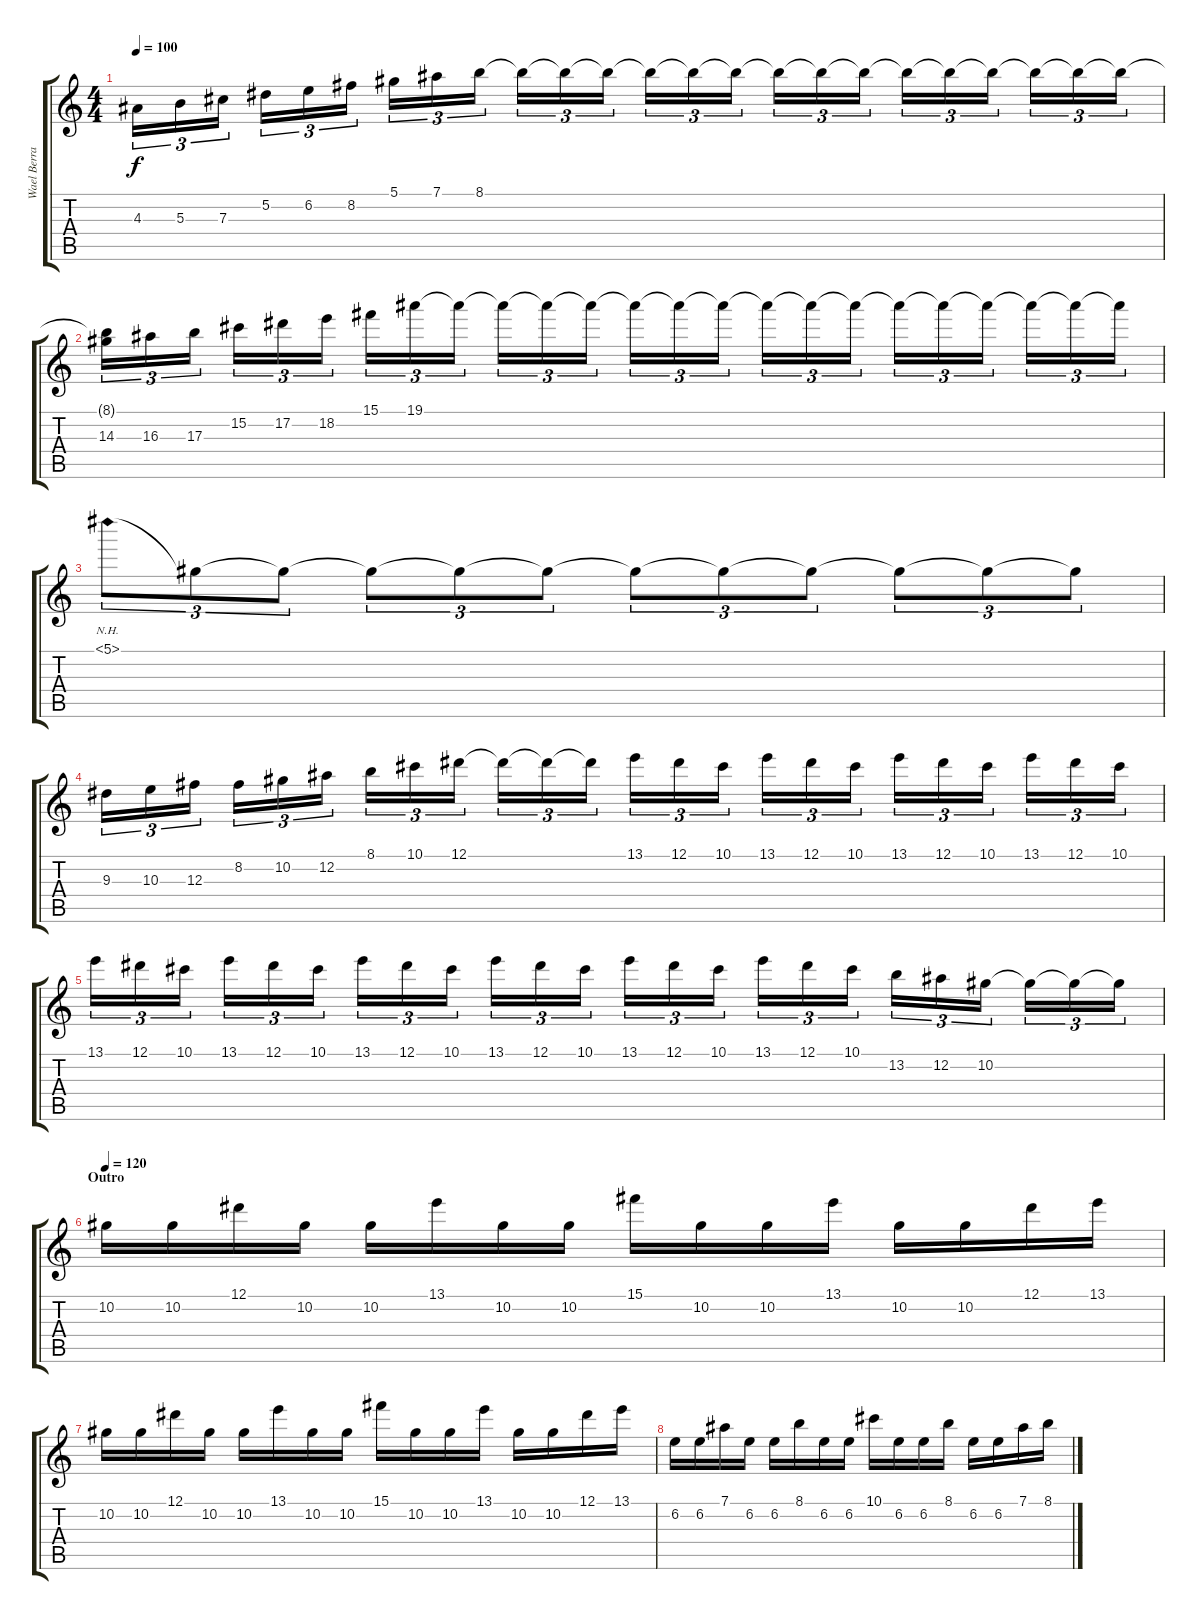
\track ("Wael Berrais" "Wael Berra") {instrument distortionguitar}
\staff {score tabs}
\tuning (Eb4 Bb3 Gb3 Db3 Ab2 Eb2) {hide}
\ts (4 4)
\tempo 100
\clef g2
\ks c
4.3.16{tu (3 2) dy f} 5.3.16{tu (3 2)} 7.3.16{tu (3 2)} 5.2.16{tu (3 2)} 6.2.16{tu (3 2)} 8.2.16{tu (3 2)} 5.1.16{tu (3 2)} 7.1.16{tu (3 2)} 8.1.16{tu (3 2)} 8.1{t}.16{tu (3 2)} 8.1{t}.16{tu (3 2)} 8.1{t}.16{tu (3 2)} 8.1{t}.16{tu (3 2)} 8.1{t}.16{tu (3 2)} 8.1{t}.16{tu (3 2)} 8.1{t}.16{tu (3 2)} 8.1{t}.16{tu (3 2)} 8.1{t}.16{tu (3 2)} 8.1{t}.16{tu (3 2)} 8.1{t}.16{tu (3 2)} 8.1{t}.16{tu (3 2)} 8.1{t}.16{tu (3 2)} 8.1{t}.16{tu (3 2)} 8.1{t}.16{tu (3 2)} |
(8.1{t} 14.3).16{tu (3 2)} 16.3.16{tu (3 2)} 17.3.16{tu (3 2)} 15.2.16{tu (3 2)} 17.2.16{tu (3 2)} 18.2.16{tu (3 2)} 15.1.16{tu (3 2)} 19.1.16{tu (3 2)} 19.1{t}.16{tu (3 2)} 19.1{t}.16{tu (3 2)} 19.1{t}.16{tu (3 2)} 19.1{t}.16{tu (3 2)} 19.1{t}.16{tu (3 2)} 19.1{t}.16{tu (3 2)} 19.1{t}.16{tu (3 2)} 19.1{t}.16{tu (3 2)} 19.1{t}.16{tu (3 2)} 19.1{t}.16{tu (3 2)} 19.1{t}.16{tu (3 2)} 19.1{t}.16{tu (3 2)} 19.1{t}.16{tu (3 2)} 19.1{t}.16{tu (3 2)} 19.1{t}.16{tu (3 2)} 19.1{t}.16{tu (3 2)} |
5.1{nh}.8{tu (3 2)} 5.1{t}.8{tu (3 2)} 5.1{t}.8{tu (3 2)} 5.1{t}.8{tu (3 2)} 5.1{t}.8{tu (3 2)} 5.1{t}.8{tu (3 2)} 5.1{t}.8{tu (3 2)} 5.1{t}.8{tu (3 2)} 5.1{t}.8{tu (3 2)} 5.1{t}.8{tu (3 2)} 5.1{t}.8{tu (3 2)} 5.1{t}.8{tu (3 2)} |
9.3.16{tu (3 2)} 10.3.16{tu (3 2)} 12.3.16{tu (3 2)} 8.2.16{tu (3 2)} 10.2.16{tu (3 2)} 12.2.16{tu (3 2)} 8.1.16{tu (3 2)} 10.1.16{tu (3 2)} 12.1.16{tu (3 2)} 12.1{t}.16{tu (3 2)} 12.1{t}.16{tu (3 2)} 12.1{t}.16{tu (3 2)} 13.1.16{tu (3 2)} 12.1.16{tu (3 2)} 10.1.16{tu (3 2)} 13.1.16{tu (3 2)} 12.1.16{tu (3 2)} 10.1.16{tu (3 2)} 13.1.16{tu (3 2)} 12.1.16{tu (3 2)} 10.1.16{tu (3 2)} 13.1.16{tu (3 2)} 12.1.16{tu (3 2)} 10.1.16{tu (3 2)} |
13.1.16{tu (3 2)} 12.1.16{tu (3 2)} 10.1.16{tu (3 2)} 13.1.16{tu (3 2)} 12.1.16{tu (3 2)} 10.1.16{tu (3 2)} 13.1.16{tu (3 2)} 12.1.16{tu (3 2)} 10.1.16{tu (3 2)} 13.1.16{tu (3 2)} 12.1.16{tu (3 2)} 10.1.16{tu (3 2)} 13.1.16{tu (3 2)} 12.1.16{tu (3 2)} 10.1.16{tu (3 2)} 13.1.16{tu (3 2)} 12.1.16{tu (3 2)} 10.1.16{tu (3 2)} 13.2.16{tu (3 2)} 12.2.16{tu (3 2)} 10.2.16{tu (3 2)} 10.2{t}.16{tu (3 2)} 10.2{t}.16{tu (3 2)} 10.2{t}.16{tu (3 2)} |
\section ("" "Outro")
\tempo 120
10.2.16 10.2.16 12.1.16 10.2.16 10.2.16 13.1.16 10.2.16 10.2.16 15.1.16 10.2.16 10.2.16 13.1.16 10.2.16 10.2.16 12.1.16 13.1.16 |
10.2.16 10.2.16 12.1.16 10.2.16 10.2.16 13.1.16 10.2.16 10.2.16 15.1.16 10.2.16 10.2.16 13.1.16 10.2.16 10.2.16 12.1.16 13.1.16 |
6.2.16 6.2.16 7.1.16 6.2.16 6.2.16 8.1.16 6.2.16 6.2.16 10.1.16 6.2.16 6.2.16 8.1.16 6.2.16 6.2.16 7.1.16 8.1.16
